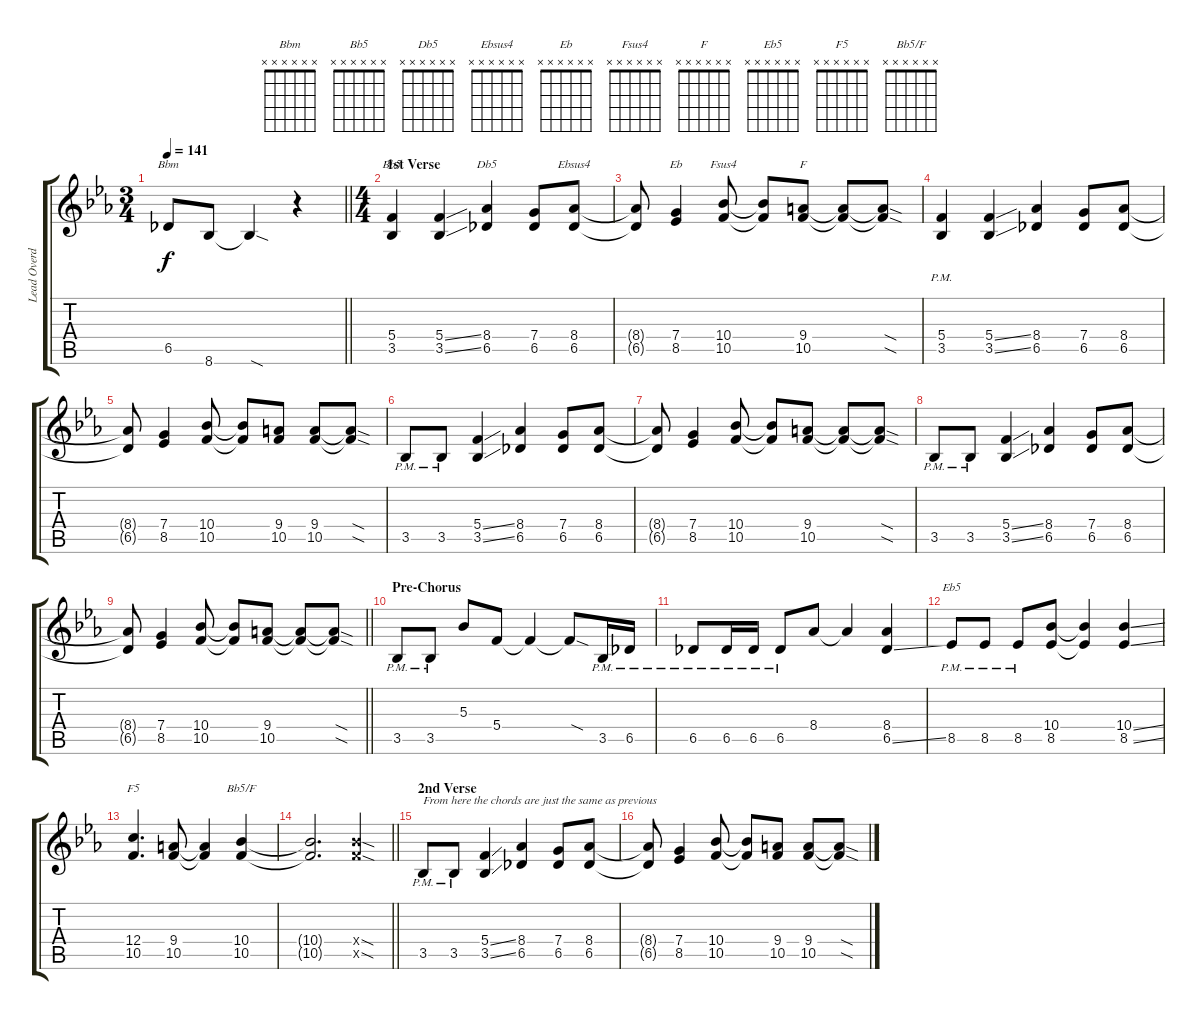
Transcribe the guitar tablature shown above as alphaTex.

\track ("Lead Overdub" "Lead Overd") {instrument distortionguitar}
\staff {score tabs}
\tuning (D4 A3 F3 C3 G2 D2) {hide}
\chord ("Bbm" x x x x x x)
\chord ("Bb5" x x x x x x)
\chord ("Db5" x x x x x x)
\chord ("Ebsus4" x x x x x x)
\chord ("Eb" x x x x x x)
\chord ("Fsus4" x x x x x x)
\chord ("F" x x x x x x)
\chord ("Eb5" x x x x x x)
\chord ("F5" x x x x x x)
\chord ("Bb5/F" x x x x x x)
\ts (3 4)
\tempo 141
\clef g2
\barLineRight lightlight
\ks cminor
6.5.8{ch "Bbm" dy f} 8.6.8 8.6{sod t}.4 r.4 |
\ts (4 4)
\section ("" "1st Verse")
(5.4 3.5).4{ch "Bb5"} (5.4{ss} 3.5{ss}).4 (8.4 6.5).4{ch "Db5"} (7.4 6.5).8 (8.4 6.5).8{ch "Ebsus4"} |
(8.4{t} 6.5{t}).8 (7.4 8.5).4{ch "Eb"} (10.4 10.5).8{ch "Fsus4"} (10.4{t} 10.5{t}).8 (9.4 10.5).8{ch "F"} (9.4{t} 10.5{t}).8 (9.4{sod t} 10.5{sod t}).8 |
(5.4{pm} 3.5{pm}).4 (5.4{ss} 3.5{ss}).4 (8.4 6.5).4 (7.4 6.5).8 (8.4 6.5).8 |
(8.4{t} 6.5{t}).8 (7.4 8.5).4 (10.4 10.5).8 (10.4{t} 10.5{t}).8 (9.4 10.5).8 (9.4 10.5).8 (9.4{sod t} 10.5{sod t}).8 |
3.5{pm}.8 3.5{pm}.8 (5.4{ss} 3.5{ss}).4 (8.4 6.5).4 (7.4 6.5).8 (8.4 6.5).8 |
(8.4{t} 6.5{t}).8 (7.4 8.5).4 (10.4 10.5).8 (10.4{t} 10.5{t}).8 (9.4 10.5).8 (9.4{t} 10.5{t}).8 (9.4{sod t} 10.5{sod t}).8 |
3.5{pm}.8 3.5{pm}.8 (5.4{ss} 3.5{ss}).4 (8.4 6.5).4 (7.4 6.5).8 (8.4 6.5).8 |
\barLineRight lightlight
(8.4{t} 6.5{t}).8 (7.4 8.5).4 (10.4 10.5).8 (10.4{t} 10.5{t}).8 (9.4 10.5).8 (9.4{t} 10.5{t}).8 (9.4{sod t} 10.5{sod t}).8 |
\section ("" "Pre-Chorus")
3.5{pm}.8 3.5{pm}.8 5.3.8 5.4.8 5.4{t}.4 5.4{sod t}.8 3.5{pm}.16 6.5{pm}.16 |
6.5{pm}.8 6.5{pm}.16 6.5{pm}.16 6.5{pm}.8 8.4.8 8.4{t}.4 (8.4 6.5{ss}).4 |
8.5{pm}.8{ch "Eb5"} 8.5{pm}.8 8.5{pm}.8 (10.4 8.5).8 (10.4{t} 8.5{t}).4 (10.4{ss} 8.5{ss}).4 |
(12.4 10.5).4{d ch "F5"} (9.4 10.5).8 (9.4{t} 10.5{t}).4 (10.4 10.5).4{ch "Bb5/F"} |
\barLineRight lightlight
(10.4{t} 10.5{t}).2{d} (10.4{sod x} 10.5{sod x}).4 |
\section ("" "2nd Verse")
3.5{pm}.8{txt "From here the chords are just the same as previous"} 3.5{pm}.8 (5.4{ss} 3.5{ss}).4 (8.4 6.5).4 (7.4 6.5).8 (8.4 6.5).8 |
(8.4{t} 6.5{t}).8 (7.4 8.5).4 (10.4 10.5).8 (10.4{t} 10.5{t}).8 (9.4 10.5).8 (9.4 10.5).8 (9.4{sod t} 10.5{sod t}).8
